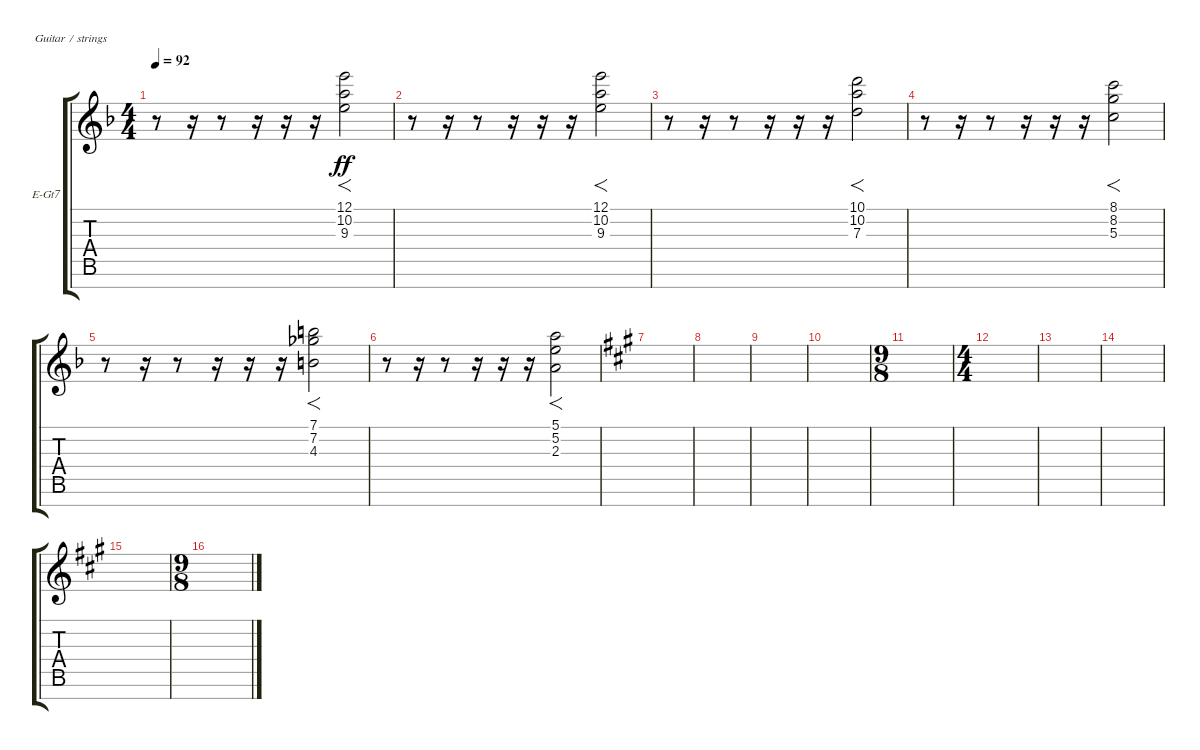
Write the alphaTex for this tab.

\defaultSystemsLayout 4
\bracketExtendMode groupsimilarinstruments
\firstSystemTrackNameOrientation horizontal
\otherSystemsTrackNameOrientation horizontal
\track ("Mellotron - Strings (Banks)" "E-Gt7") {instrument electricguitarclean}
\staff {score tabs}
\tuning (E4 B3 G3 D3 A2 E2 B1)
\ts (4 4)
\tempo 92
\clef g2
\ks dminor
r.8{dy ff} r.16 r.8 r.16 r.16 r.16 (12.1 10.2 9.3).2{f} |
r.8 r.16 r.8 r.16 r.16 r.16 (12.1 10.2 9.3).2{f} |
r.8 r.16 r.8 r.16 r.16 r.16 (10.1 10.2 7.3).2{f} |
r.8 r.16 r.8 r.16 r.16 r.16 (8.1 8.2 5.3).2{f} |
r.8 r.16 r.8 r.16 r.16 r.16 (7.1 7.2 4.3).2{f} |
r.8 r.16 r.8 r.16 r.16 r.16 (5.1 5.2 2.3).2{f} |
\ks f#minor
|
|
|
|
\ts (9 8)
|
\ts (4 4)
|
|
|
|
\ts (9 8)
